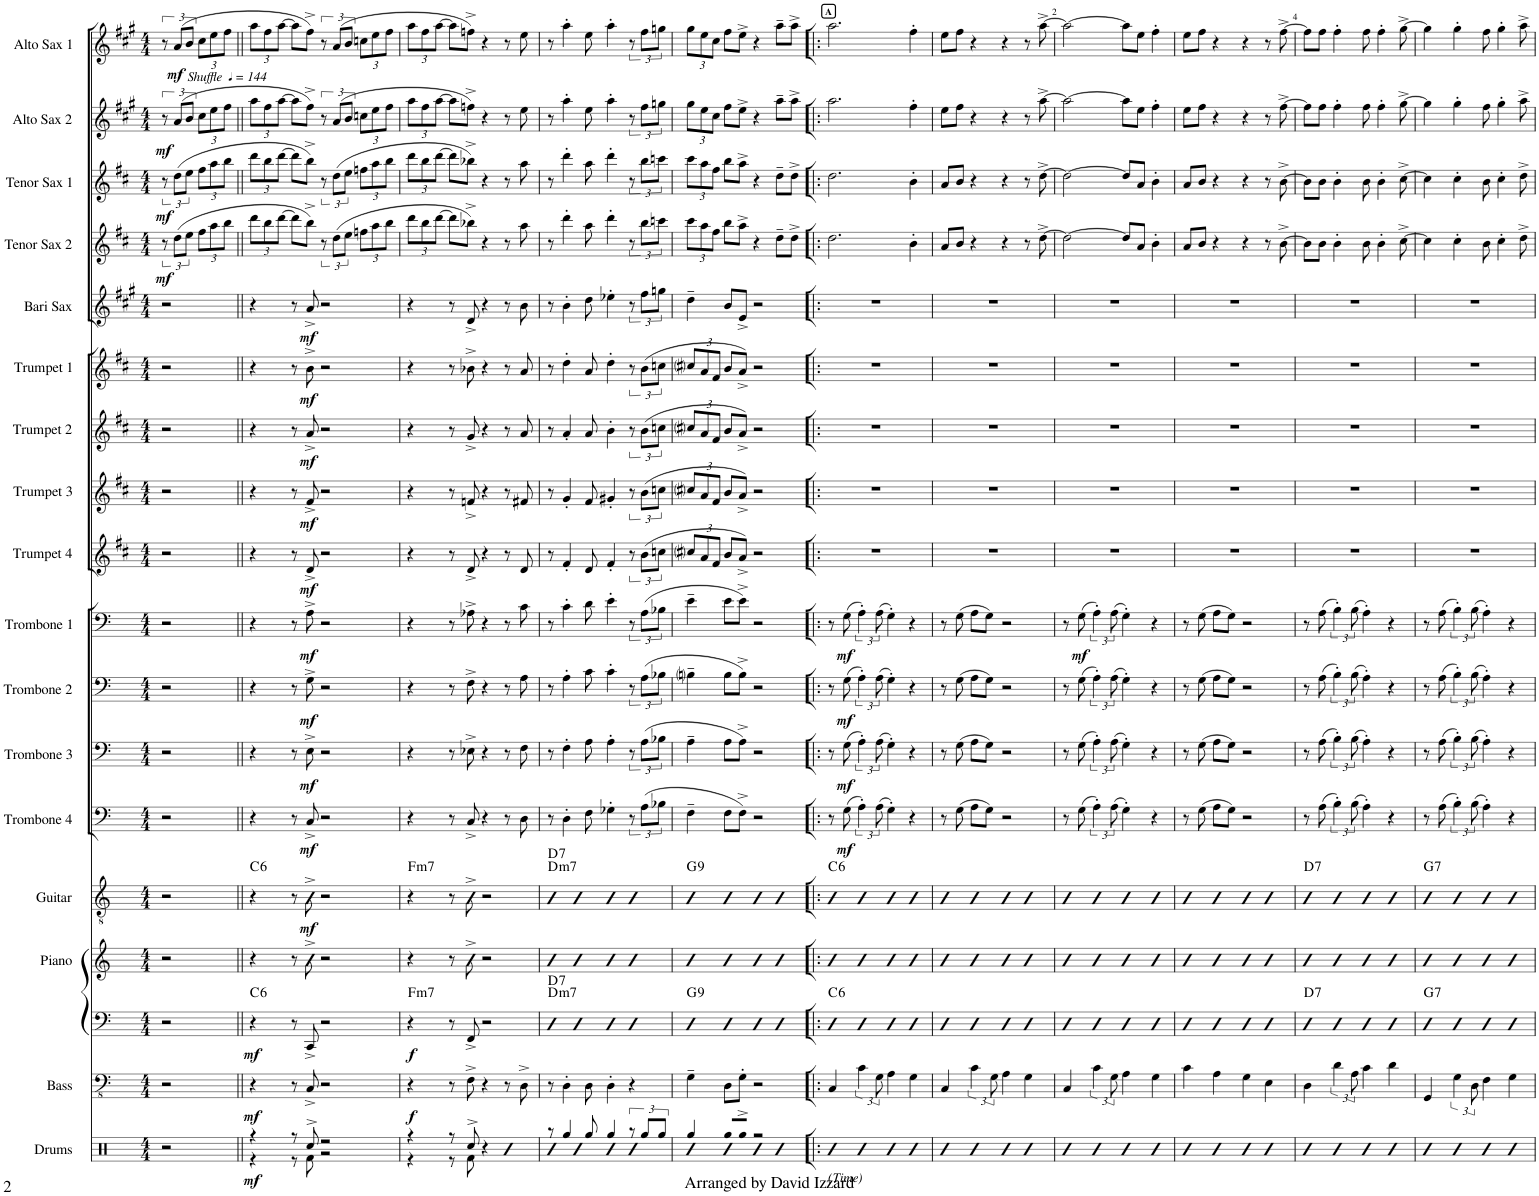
**kern	**dynam	**kern	**dynam	**kern	**dynam	**kern	**kern	**dynam	**harte	**kern	**dynam	**kern	**dynam	**kern	**dynam	**kern	**dynam	**kern	**dynam	**kern	**dynam	**kern	**dynam	**kern	**dynam	**kern	**dynam	**kern	**dynam	**kern	**dynam	**kern	**dynam	**kern	**dynam
*part18	*part18	*part17	*part17	*part16	*part16	*part15	*part14	*part14	*part14	*part13	*part13	*part12	*part12	*part11	*part11	*part10	*part10	*part9	*part9	*part8	*part8	*part7	*part7	*part6	*part6	*part5	*part5	*part4	*part4	*part3	*part3	*part2	*part2	*part1	*part1
*staff18	*staff18	*staff17	*staff17	*staff16	*staff16	*staff15	*staff14	*staff14	*	*staff13	*staff13	*staff12	*staff12	*staff11	*staff11	*staff10	*staff10	*staff9	*staff9	*staff8	*staff8	*staff7	*staff7	*staff6	*staff6	*staff5	*staff5	*staff4	*staff4	*staff3	*staff3	*staff2	*staff2	*staff1	*staff1
*I"Drums	*	*I"Bass	*	*I"Piano	*	*I"Piano	*I"Guitar	*	*	*I"Trombone 4	*	*I"Trombone 3	*	*I"Trombone 2	*	*I"Trombone 1	*	*I"Trumpet 4	*	*I"Trumpet 3	*	*I"Trumpet 2	*	*I"Trumpet 1	*	*I"Bari Sax	*	*I"Tenor Sax 2	*	*I"Tenor Sax 1	*	*I"Alto Sax 2	*	*I"Alto Sax 1	*
*I'Dr.	*	*I'Bass	*	*I'Pno	*	*I'Pno.	*I'Gtr.	*	*	*I'Tbn. 4	*	*I'Tbn. 3	*	*I'Tbn. 2	*	*I'Tbn. 1	*	*I'Tpt. 4	*	*I'Tpt. 3	*	*I'Tpt. 2	*	*I'Tpt. 1	*	*I'Bari	*	*I'Tenor 2	*	*I'Tenor 1	*	*I'Alto 2	*	*I'Alto 1	*
*clefX	*	*clefFv4	*	*clefF4	*	*clefG2	*clefGv2	*	*	*clefF4	*	*clefF4	*	*clefF4	*	*clefF4	*	*clefG2	*	*clefG2	*	*clefG2	*	*clefG2	*	*clefG2	*	*clefG2	*	*clefG2	*	*clefG2	*	*clefG2	*
*	*	*	*	*	*	*	*	*	*	*	*	*	*	*	*	*	*	*Trd1c2	*	*Trd1c2	*	*Trd1c2	*	*Trd1c2	*	*Trd12c21	*	*Trd8c14	*	*Trd8c14	*	*Trd5c9	*	*Trd5c9	*
*k[]	*	*k[]	*	*k[]	*	*k[]	*k[]	*	*	*k[]	*	*k[]	*	*k[]	*	*k[]	*	*k[f#c#]	*	*k[f#c#]	*	*k[f#c#]	*	*k[f#c#]	*	*k[f#c#g#]	*	*k[f#c#]	*	*k[f#c#]	*	*k[f#c#g#]	*	*k[f#c#g#]	*
*M4/4	*	*M4/4	*	*M4/4	*	*M4/4	*M4/4	*	*	*M4/4	*	*M4/4	*	*M4/4	*	*M4/4	*	*M4/4	*	*M4/4	*	*M4/4	*	*M4/4	*	*M4/4	*	*M4/4	*	*M4/4	*	*M4/4	*	*M4/4	*
=	=	=	=	=	=	=	=	=	=	=	=	=	=	=	=	=	=	=	=	=	=	=	=	=	=	=	=	=	=	=	=	=	=	=	=
!	!	!	!	!	!	!	!	!	!	!	!	!	!	!	!	!	!	!	!	!	!	!	!	!	!	!	!	!	!LO:DY:b	!	!LO:DY:b	!	!LO:DY:b	!	!
2r	.	2r	.	2r	.	2r	2r	.	.	2r	.	2r	.	2r	.	2r	.	2r	.	2r	.	2r	.	2r	.	2r	.	12r	mf	12r	mf	12r	mf	12r	.
*	*	*	*	*	*	*	*	*	*	*	*	*	*	*	*	*	*	*	*	*	*	*	*	*	*	*	*	*	*	*	*	*	*	*MM144	*
!	!	!	!	!	!	!	!	!	!	!	!	!	!	!	!	!	!	!	!	!	!	!	!	!	!	!	!	!	!	!	!	!	!	!LO:TX:b:i:t=Shuffle	!
!	!	!	!	!	!	!	!	!	!	!	!	!	!	!	!	!	!	!	!	!	!	!	!	!	!	!	!	!	!	!	!	!	!	!	!LO:DY:b
.	.	.	.	.	.	.	.	.	.	.	.	.	.	.	.	.	.	.	.	.	.	.	.	.	.	.	.	(12dd\L	.	(12dd\L	.	(12a/L	.	(12a/L	mf
.	.	.	.	.	.	.	.	.	.	.	.	.	.	.	.	.	.	.	.	.	.	.	.	.	.	.	.	12ee\J	.	12ee\J	.	12b/J	.	12b/J	.
*	*	*	*	*	*	*	*	*	*	*	*	*	*	*	*	*	*	*	*	*	*	*	*	*	*	*	*	*Xbrackettup	*	*Xbrackettup	*	*Xbrackettup	*	*Xbrackettup	*
.	.	.	.	.	.	.	.	.	.	.	.	.	.	.	.	.	.	.	.	.	.	.	.	.	.	.	.	12ff#\L	.	12ff#\L	.	12cc#\L	.	12cc#\L	.
.	.	.	.	.	.	.	.	.	.	.	.	.	.	.	.	.	.	.	.	.	.	.	.	.	.	.	.	12aa\	.	12aa\	.	12ee\	.	12ee\	.
.	.	.	.	.	.	.	.	.	.	.	.	.	.	.	.	.	.	.	.	.	.	.	.	.	.	.	.	12bb\J	.	12bb\J	.	12ff#\J	.	12ff#\J	.
=||	=||	=||	=||	=||	=||	=||	=||	=||	=||	=||	=||	=||	=||	=||	=||	=||	=||	=||	=||	=||	=||	=||	=||	=||	=||	=||	=||	=||	=||	=||	=||	=||	=||	=||	=||
*^	*	*	*	*	*	*	*	*	*	*	*	*	*	*	*	*	*	*	*	*	*	*	*	*	*	*	*	*	*	*	*	*	*	*	*
!	!	!LO:DY:b	!	!LO:DY:b	!	!LO:DY:b	!	!	!	!LO:H:kt=6	!	!	!	!	!	!	!	!	!	!	!	!	!	!	!	!	!	!	!	!	!	!	!	!	!	!
4r	4r	mf	4r	mf	4r	mf	4r	4r	.	C:maj6	4r	.	4r	.	4r	.	4r	.	4r	.	4r	.	4r	.	4r	.	4r	.	12ddd\L	.	12ddd\L	.	12aa\L	.	12aa\L	.
.	.	.	.	.	.	.	.	.	.	.	.	.	.	.	.	.	.	.	.	.	.	.	.	.	.	.	.	.	12bb\	.	12bb\	.	12ff#\	.	12ff#\	.
.	.	.	.	.	.	.	.	.	.	.	.	.	.	.	.	.	.	.	.	.	.	.	.	.	.	.	.	.	[12ddd\J	.	[12ddd\J	.	[12aa\J	.	[12aa\J	.
8r	8r	.	8r	.	8r	.	8r	8r	.	.	8r	.	8r	.	8r	.	8r	.	8r	.	8r	.	8r	.	8r	.	8r	.	8ddd\L]	.	8ddd\L]	.	8aa\L]	.	8aa\L]	.
!	!	!	!	!	!	!	!	!	!LO:DY:b	!	!	!LO:DY:b	!	!LO:DY:b	!	!LO:DY:b	!	!LO:DY:b	!	!LO:DY:b	!	!LO:DY:b	!	!LO:DY:b	!	!LO:DY:b	!	!LO:DY:b	!	!	!	!	!	!	!	!
8f\	8cc^/	.	8CC^/	.	8CC^/	.	8b^\	8B^\	mf	.	8C^/	mf	8E^\	mf	8G^\	mf	8A^\	mf	8d^/	mf	8f#^/	mf	8a^/	mf	8b^\	mf	8a^/	mf	8bb^\J)	.	8bb^\J)	.	8ff#^\J)	.	8ff#^\J)	.
*	*	*	*	*	*	*	*	*	*	*	*	*	*	*	*	*	*	*	*	*	*	*	*	*	*	*	*	*	*brackettup	*	*brackettup	*	*brackettup	*	*brackettup	*
2r	2r	.	2r	.	2r	.	2r	2r	.	.	2r	.	2r	.	2r	.	2r	.	2r	.	2r	.	2r	.	2r	.	2r	.	12r	.	12r	.	12r	.	12r	.
.	.	.	.	.	.	.	.	.	.	.	.	.	.	.	.	.	.	.	.	.	.	.	.	.	.	.	.	.	(12dd\L	.	(12dd\L	.	(12a/L	.	(12a/L	.
.	.	.	.	.	.	.	.	.	.	.	.	.	.	.	.	.	.	.	.	.	.	.	.	.	.	.	.	.	12ee\J	.	12ee\J	.	12b/J	.	12b/J	.
*	*	*	*	*	*	*	*	*	*	*	*	*	*	*	*	*	*	*	*	*	*	*	*	*	*	*	*	*	*Xbrackettup	*	*Xbrackettup	*	*Xbrackettup	*	*Xbrackettup	*
.	.	.	.	.	.	.	.	.	.	.	.	.	.	.	.	.	.	.	.	.	.	.	.	.	.	.	.	.	12ffn\L	.	12ffn\L	.	12ccn\L	.	12ccn\L	.
.	.	.	.	.	.	.	.	.	.	.	.	.	.	.	.	.	.	.	.	.	.	.	.	.	.	.	.	.	12aa\	.	12aa\	.	12ee\	.	12ee\	.
.	.	.	.	.	.	.	.	.	.	.	.	.	.	.	.	.	.	.	.	.	.	.	.	.	.	.	.	.	12bb\J	.	12bb\J	.	12ff#\J	.	12ff#\J	.
=	=	=	=	=	=	=	=	=	=	=	=	=	=	=	=	=	=	=	=	=	=	=	=	=	=	=	=	=	=	=	=	=	=	=	=	=
!	!	!	!	!LO:DY:b	!	!LO:DY:b	!	!	!	!LO:H:kt=m7	!	!	!	!	!	!	!	!	!	!	!	!	!	!	!	!	!	!	!	!	!	!	!	!	!	!
4r	4r	.	4r	f	4r	f	4r	4r	.	F:min7	4r	.	4r	.	4r	.	4r	.	4r	.	4r	.	4r	.	4r	.	4r	.	12ddd\L	.	12ddd\L	.	12aa\L	.	12aa\L	.
.	.	.	.	.	.	.	.	.	.	.	.	.	.	.	.	.	.	.	.	.	.	.	.	.	.	.	.	.	12bb\	.	12bb\	.	12ff#\	.	12ff#\	.
.	.	.	.	.	.	.	.	.	.	.	.	.	.	.	.	.	.	.	.	.	.	.	.	.	.	.	.	.	[12ddd\J	.	[12ddd\J	.	[12aa\J	.	[12aa\J	.
8r	8r	.	8r	.	8r	.	8r	8r	.	.	8r	.	8r	.	8r	.	8r	.	8r	.	8r	.	8r	.	8r	.	8r	.	8ddd\L]	.	8ddd\L]	.	8aa\L]	.	8aa\L]	.
8f\	8cc^/	.	8FF^\	.	8FF^/	.	8b^\	8B^\	.	.	8C^/	.	8E-X^\	.	8F^\	.	8A-X^\	.	8d^/	.	8fn^/	.	8g^/	.	8b-X^\	.	8d^/	.	8bb-X^\J)	.	8bb-X^\J)	.	8ffn^\J)	.	8ffn^\J)	.
4r	2ryy	.	4r	.	2r	.	2r	2r	.	.	4r	.	4r	.	4r	.	4r	.	4r	.	4r	.	4r	.	4r	.	4r	.	4r	.	4r	.	4r	.	4r	.
4b	.	.	8r	.	.	.	.	.	.	.	8r	.	8r	.	8r	.	8r	.	8r	.	8r	.	8r	.	8r	.	8r	.	8r	.	8r	.	8r	.	8r	.
.	.	.	8DD^\	.	.	.	.	.	.	.	8D\	.	8F\	.	8A\	.	8c\	.	8d/	.	8f#X/	.	8a/	.	8a/	.	8b\	.	8aa\	.	8aa\	.	8ee\	.	8ee\	.
=	=	=	=	=	=	=	=	=	=	=	=	=	=	=	=	=	=	=	=	=	=	=	=	=	=	=	=	=	=	=	=	=	=	=	=	=
!	!	!	!	!	!	!	!	!	!	!LO:H:n=1:kt=m7	!	!	!	!	!	!	!	!	!	!	!	!	!	!	!	!	!	!	!	!	!	!	!	!	!	!
!	!	!	!	!	!	!	!	!	!	!LO:H:n=2:kt=7	!	!	!	!	!	!	!	!	!	!	!	!	!	!	!	!	!	!	!	!	!	!	!	!	!	!
8r	4b	.	8r	.	4D	.	4b	4B	.	D:min7 D:7	8r	.	8r	.	8r	.	8r	.	8r	.	8r	.	8r	.	8r	.	8r	.	8r	.	8r	.	8r	.	8r	.
4gg/	.	.	4DD'\	.	.	.	.	.	.	.	4D'\	.	4F'\	.	4A'\	.	4c'\	.	4f#'/	.	4g'/	.	4a'/	.	4dd'\	.	4b'\	.	4ddd'\	.	4ddd'\	.	4aa'\	.	4aa'\	.
.	4b	.	.	.	4D	.	4b	4B	.	.	.	.	.	.	.	.	.	.	.	.	.	.	.	.	.	.	.	.	.	.	.	.	.	.	.	.
8gg/	.	.	8DD\	.	.	.	.	.	.	.	8F\	.	8A\	.	8c\	.	8d\	.	8d/	.	8f#/	.	8a/	.	8a/	.	8dd\	.	8aa\	.	8aa\	.	8ee\	.	8ee\	.
4gg/	4b	.	4DD'\	.	4D	.	4b	4B	.	.	4G-X'\	.	4A'\	.	4c'\	.	4e'\	.	4f#'/	.	4g#X'/	.	4b'\	.	4dd'\	.	4ee-X'\	.	4ddd'\	.	4ddd'\	.	4aa'\	.	4aa'\	.
*	*	*	*	*	*	*	*	*	*	*	*	*	*	*	*	*	*	*	*	*	*	*	*	*	*	*	*	*	*brackettup	*	*brackettup	*	*brackettup	*	*brackettup	*
12r	4b	.	4r	.	4D	.	4b	4B	.	.	12r	.	12r	.	12r	.	12r	.	12r	.	12r	.	12r	.	12r	.	12r	.	12r	.	12r	.	12r	.	12r	.
12gg/L	.	.	.	.	.	.	.	.	.	.	(12A\L	.	(12A\L	.	(12A\L	.	(12A\L	.	(12b\L	.	(12b\L	.	(12b\L	.	(12b\L	.	12ff#\L	.	12bb\L	.	12bb\L	.	12ff#\L	.	12ff#\L	.
12gg/J	.	.	.	.	.	.	.	.	.	.	12B-X\J	.	12B-X\J	.	12B-X\J	.	12B-X\J	.	12ccn\J	.	12ccn\J	.	12ccn\J	.	12ccn\J	.	12ggn\J	.	12cccn\J	.	12cccn\J	.	12ggn\J	.	12ggn\J	.
=	=	=	=	=	=	=	=	=	=	=	=	=	=	=	=	=	=	=	=	=	=	=	=	=	=	=	=	=	=	=	=	=	=	=	=	=
*	*	*	*	*	*	*	*	*	*	*	*	*	*	*	*	*	*	*	*Xbrackettup	*	*Xbrackettup	*	*Xbrackettup	*	*Xbrackettup	*	*	*	*Xbrackettup	*	*Xbrackettup	*	*Xbrackettup	*	*Xbrackettup	*
!	!	!	!	!	!	!	!	!	!	!LO:H:kt=9	!	!	!	!	!	!	!	!	!	!	!	!	!	!	!	!	!	!	!	!	!	!	!	!	!	!
4gg/	4b	.	4GG~\	.	4D	.	4b	4B	.	G:9	4F~\	.	4A~\	.	4Bni~\	.	4e~\	.	12cc#i/L	.	12cc#i/L	.	12cc#i/L	.	12cc#i/L	.	4dd~\	.	12ccc#\L	.	12ccc#\L	.	12gg#\L	.	12gg#\L	.
.	.	.	.	.	.	.	.	.	.	.	.	.	.	.	.	.	.	.	12a/	.	12a/	.	12a/	.	12a/	.	.	.	12aa\	.	12aa\	.	12ee\	.	12ee\	.
.	.	.	.	.	.	.	.	.	.	.	.	.	.	.	.	.	.	.	12f#/J	.	12f#/J	.	12f#/J	.	12f#/J	.	.	.	12ff#\J	.	12ff#\J	.	12cc#\J	.	12cc#\J	.
8ggL	4b	.	8DD\L	.	4D	.	4b	4B	.	.	8F\L	.	8A\L	.	8B\L	.	8e\L	.	8b/L	.	8b/L	.	8b/L	.	8b/L	.	8b/L	.	8bb\L	.	8bb\L	.	8ff#\L	.	8ff#\L	.
8gg^J	.	.	8GG'\J	.	.	.	.	.	.	.	8F^\J)	.	8A^\J)	.	8B^\J)	.	8e^\J)	.	8a^/J)	.	8a^/J)	.	8a^/J)	.	8a^/J)	.	8e^/J	.	8aa^\J	.	8aa^\J	.	8ee^\J	.	8ee^\J	.
2r	4b	.	2r	.	4D	.	4b	4B	.	.	2r	.	2r	.	2r	.	2r	.	2r	.	2r	.	2r	.	2r	.	2r	.	4r	.	4r	.	4r	.	4r	.
.	4b	.	.	.	4D	.	4b	4B	.	.	.	.	.	.	.	.	.	.	.	.	.	.	.	.	.	.	.	.	8dd~\L	.	8dd~\L	.	8aa~\L	.	8aa~\L	.
.	.	.	.	.	.	.	.	.	.	.	.	.	.	.	.	.	.	.	.	.	.	.	.	.	.	.	.	.	8dd^\J	.	8dd^\J	.	8aa^\J	.	8aa^\J	.
*v	*v	*	*	*	*	*	*	*	*	*	*	*	*	*	*	*	*	*	*	*	*	*	*	*	*	*	*	*	*	*	*	*	*	*	*	*
=!|:	=!|:	=!|:	=!|:	=!|:	=!|:	=!|:	=!|:	=!|:	=!|:	=!|:	=!|:	=!|:	=!|:	=!|:	=!|:	=!|:	=!|:	=!|:	=!|:	=!|:	=!|:	=!|:	=!|:	=!|:	=!|:	=!|:	=!|:	=!|:	=!|:	=!|:	=!|:	=!|:	=!|:	=!|:	=!|:
!	!	!	!	!	!	!	!	!	!	!	!	!	!	!	!	!	!	!	!	!	!	!	!	!	!	!	!	!	!	!	!	!	!	!LO:TX:a:B:t=A	!
!LO:TX:b:i:t=(Time)	!	!	!	!	!	!	!	!	!LO:H:kt=6	!	!	!	!	!	!	!	!	!	!	!	!	!	!	!	!	!	!	!	!	!	!	!	!	!	!
4b	.	4CC/	.	4D	.	4b	4B	.	C:maj6	8r	.	8r	.	8r	.	8r	.	1r	.	1r	.	1r	.	1r	.	1r	.	2.dd\	.	2.dd\	.	2.aa\	.	2.aa\	.
!	!	!	!	!	!	!	!	!	!	!	!LO:DY:b	!	!LO:DY:b	!	!LO:DY:b	!	!LO:DY:b	!	!	!	!	!	!	!	!	!	!	!	!	!	!	!	!	!	!
.	.	.	.	.	.	.	.	.	.	(8G\	mf	(8G\	mf	(8G\	mf	(8G\	mf	.	.	.	.	.	.	.	.	.	.	.	.	.	.	.	.	.	.
4b	.	6C\	.	4D	.	4b	4B	.	.	6A'\)	.	6A'\)	.	6A'\)	.	6A'\)	.	.	.	.	.	.	.	.	.	.	.	.	.	.	.	.	.	.	.
.	.	12GG\	.	.	.	.	.	.	.	(12A\	.	(12A\	.	(12A\	.	(12A\	.	.	.	.	.	.	.	.	.	.	.	.	.	.	.	.	.	.	.
4b	.	4AA\	.	4D	.	4b	4B	.	.	4G'\)	.	4G'\)	.	4G'\)	.	4G'\)	.	.	.	.	.	.	.	.	.	.	.	.	.	.	.	.	.	.	.
4b	.	4GG\	.	4D	.	4b	4B	.	.	4r	.	4r	.	4r	.	4r	.	.	.	.	.	.	.	.	.	.	.	4b'\	.	4b'\	.	4ff#'\	.	4ff#'\	.
=1	=1	=1	=1	=1	=1	=1	=1	=1	=1	=1	=1	=1	=1	=1	=1	=1	=1	=1	=1	=1	=1	=1	=1	=1	=1	=1	=1	=1	=1	=1	=1	=1	=1	=1	=1
4b	.	4CC/	.	4D	.	4b	4B	.	.	8r	.	8r	.	8r	.	8r	.	1r	.	1r	.	1r	.	1r	.	1r	.	8a/L	.	8a/L	.	8ee\L	.	8ee\L	.
.	.	.	.	.	.	.	.	.	.	(8G\	.	(8G\	.	(8G\	.	(8G\	.	.	.	.	.	.	.	.	.	.	.	8b/J	.	8b/J	.	8ff#\J	.	8ff#\J	.
4b	.	6C\	.	4D	.	4b	4B	.	.	8A\L	.	8A\L	.	8A\L	.	8A\L	.	.	.	.	.	.	.	.	.	.	.	4r	.	4r	.	4r	.	4r	.
.	.	.	.	.	.	.	.	.	.	8G\J)	.	8G\J)	.	8G\J)	.	8G\J)	.	.	.	.	.	.	.	.	.	.	.	.	.	.	.	.	.	.	.
.	.	12GG\	.	.	.	.	.	.	.	.	.	.	.	.	.	.	.	.	.	.	.	.	.	.	.	.	.	.	.	.	.	.	.	.	.
4b	.	4AA\	.	4D	.	4b	4B	.	.	2r	.	2r	.	2r	.	2r	.	.	.	.	.	.	.	.	.	.	.	4r	.	4r	.	4r	.	4r	.
4b	.	4GG\	.	4D	.	4b	4B	.	.	.	.	.	.	.	.	.	.	.	.	.	.	.	.	.	.	.	.	8r	.	8r	.	8r	.	8r	.
.	.	.	.	.	.	.	.	.	.	.	.	.	.	.	.	.	.	.	.	.	.	.	.	.	.	.	.	[8dd^\	.	[8dd^\	.	[8aa^\	.	[8aa^\	.
=2	=2	=2	=2	=2	=2	=2	=2	=2	=2	=2	=2	=2	=2	=2	=2	=2	=2	=2	=2	=2	=2	=2	=2	=2	=2	=2	=2	=2	=2	=2	=2	=2	=2	=2	=2
4b	.	4CC/	.	4D	.	4b	4B	.	.	8r	.	8r	.	8r	.	8r	.	1r	.	1r	.	1r	.	1r	.	1r	.	2dd\_	.	2dd\_	.	2aa\_	.	2aa\_	.
!	!	!	!	!	!	!	!	!	!	!	!	!	!	!	!	!	!LO:DY:b	!	!	!	!	!	!	!	!	!	!	!	!	!	!	!	!	!	!
.	.	.	.	.	.	.	.	.	.	(8G\	.	(8G\	.	(8G\	.	(8G\	mf	.	.	.	.	.	.	.	.	.	.	.	.	.	.	.	.	.	.
4b	.	6C\	.	4D	.	4b	4B	.	.	6A'\)	.	6A'\)	.	6A'\)	.	6A'\)	.	.	.	.	.	.	.	.	.	.	.	.	.	.	.	.	.	.	.
.	.	12GG\	.	.	.	.	.	.	.	(12A\	.	(12A\	.	(12A\	.	(12A\	.	.	.	.	.	.	.	.	.	.	.	.	.	.	.	.	.	.	.
4b	.	4AA\	.	4D	.	4b	4B	.	.	4G'\)	.	4G'\)	.	4G'\)	.	4G'\)	.	.	.	.	.	.	.	.	.	.	.	8dd/L]	.	8dd/L]	.	8aa\L]	.	8aa\L]	.
.	.	.	.	.	.	.	.	.	.	.	.	.	.	.	.	.	.	.	.	.	.	.	.	.	.	.	.	8a/J	.	8a/J	.	8ee\J	.	8ee\J	.
4b	.	4GG\	.	4D	.	4b	4B	.	.	4r	.	4r	.	4r	.	4r	.	.	.	.	.	.	.	.	.	.	.	4b'\	.	4b'\	.	4ff#'\	.	4ff#'\	.
=3	=3	=3	=3	=3	=3	=3	=3	=3	=3	=3	=3	=3	=3	=3	=3	=3	=3	=3	=3	=3	=3	=3	=3	=3	=3	=3	=3	=3	=3	=3	=3	=3	=3	=3	=3
4b	.	4C\	.	4D	.	4b	4B	.	.	8r	.	8r	.	8r	.	8r	.	1r	.	1r	.	1r	.	1r	.	1r	.	8a/L	.	8a/L	.	8ee\L	.	8ee\L	.
.	.	.	.	.	.	.	.	.	.	(8G\	.	(8G\	.	(8G\	.	(8G\	.	.	.	.	.	.	.	.	.	.	.	8b/J	.	8b/J	.	8ff#\J	.	8ff#\J	.
4b	.	4AA\	.	4D	.	4b	4B	.	.	8A\L	.	8A\L	.	8A\L	.	8A\L	.	.	.	.	.	.	.	.	.	.	.	4r	.	4r	.	4r	.	4r	.
.	.	.	.	.	.	.	.	.	.	8G\J)	.	8G\J)	.	8G\J)	.	8G\J)	.	.	.	.	.	.	.	.	.	.	.	.	.	.	.	.	.	.	.
4b	.	4GG\	.	4D	.	4b	4B	.	.	2r	.	2r	.	2r	.	2r	.	.	.	.	.	.	.	.	.	.	.	4r	.	4r	.	4r	.	4r	.
4b	.	4EE\	.	4D	.	4b	4B	.	.	.	.	.	.	.	.	.	.	.	.	.	.	.	.	.	.	.	.	8r	.	8r	.	8r	.	8r	.
.	.	.	.	.	.	.	.	.	.	.	.	.	.	.	.	.	.	.	.	.	.	.	.	.	.	.	.	[8b^\	.	[8b^\	.	[8ff#^\	.	[8ff#^\	.
=4	=4	=4	=4	=4	=4	=4	=4	=4	=4	=4	=4	=4	=4	=4	=4	=4	=4	=4	=4	=4	=4	=4	=4	=4	=4	=4	=4	=4	=4	=4	=4	=4	=4	=4	=4
!	!	!	!	!	!	!	!	!	!LO:H:kt=7	!	!	!	!	!	!	!	!	!	!	!	!	!	!	!	!	!	!	!	!	!	!	!	!	!	!
4b	.	4DD\	.	4D	.	4b	4B	.	D:7	8r	.	8r	.	8r	.	8r	.	1r	.	1r	.	1r	.	1r	.	1r	.	8b\L]	.	8b\L]	.	8ff#\L]	.	8ff#\L]	.
.	.	.	.	.	.	.	.	.	.	(8A\	.	(8A\	.	(8A\	.	(8A\	.	.	.	.	.	.	.	.	.	.	.	8b\J	.	8b\J	.	8ff#\J	.	8ff#\J	.
4b	.	6D\	.	4D	.	4b	4B	.	.	6B'\)	.	6B'\)	.	6B'\)	.	6B'\)	.	.	.	.	.	.	.	.	.	.	.	4b'\	.	4b'\	.	4ff#'\	.	4ff#'\	.
.	.	12AA\	.	.	.	.	.	.	.	(12B\	.	(12B\	.	(12B\	.	(12B\	.	.	.	.	.	.	.	.	.	.	.	.	.	.	.	.	.	.	.
4b	.	4C\	.	4D	.	4b	4B	.	.	4A'\)	.	4A'\)	.	4A'\)	.	4A'\)	.	.	.	.	.	.	.	.	.	.	.	8b\	.	8b\	.	8ff#\	.	8ff#\	.
.	.	.	.	.	.	.	.	.	.	.	.	.	.	.	.	.	.	.	.	.	.	.	.	.	.	.	.	4b'\	.	4b'\	.	4ff#'\	.	4ff#'\	.
4b	.	4D\	.	4D	.	4b	4B	.	.	4r	.	4r	.	4r	.	4r	.	.	.	.	.	.	.	.	.	.	.	.	.	.	.	.	.	.	.
.	.	.	.	.	.	.	.	.	.	.	.	.	.	.	.	.	.	.	.	.	.	.	.	.	.	.	.	[8cc#^\	.	[8cc#^\	.	[8gg#^\	.	[8gg#^\	.
=5	=5	=5	=5	=5	=5	=5	=5	=5	=5	=5	=5	=5	=5	=5	=5	=5	=5	=5	=5	=5	=5	=5	=5	=5	=5	=5	=5	=5	=5	=5	=5	=5	=5	=5	=5
!	!	!	!	!	!	!	!	!	!LO:H:kt=7	!	!	!	!	!	!	!	!	!	!	!	!	!	!	!	!	!	!	!	!	!	!	!	!	!	!
4b	.	4GGG/	.	4D	.	4b	4B	.	G:7	8r	.	8r	.	8r	.	8r	.	1r	.	1r	.	1r	.	1r	.	1r	.	4cc#\]	.	4cc#\]	.	4gg#\]	.	4gg#\]	.
.	.	.	.	.	.	.	.	.	.	(8A\	.	(8A\	.	(8A\	.	(8A\	.	.	.	.	.	.	.	.	.	.	.	.	.	.	.	.	.	.	.
4b	.	6GG\	.	4D	.	4b	4B	.	.	6B'\)	.	6B'\)	.	6B'\)	.	6B'\)	.	.	.	.	.	.	.	.	.	.	.	4cc#'\	.	4cc#'\	.	4gg#'\	.	4gg#'\	.
.	.	12DD\	.	.	.	.	.	.	.	(12B\	.	(12B\	.	(12B\	.	(12B\	.	.	.	.	.	.	.	.	.	.	.	.	.	.	.	.	.	.	.
4b	.	4FF\	.	4D	.	4b	4B	.	.	4A'\)	.	4A'\)	.	4A'\)	.	4A'\)	.	.	.	.	.	.	.	.	.	.	.	8b\	.	8b\	.	8ff#\	.	8ff#\	.
.	.	.	.	.	.	.	.	.	.	.	.	.	.	.	.	.	.	.	.	.	.	.	.	.	.	.	.	4cc#'\	.	4cc#'\	.	4gg#'\	.	4gg#'\	.
4b	.	4GG\	.	4D	.	4b	4B	.	.	4r	.	4r	.	4r	.	4r	.	.	.	.	.	.	.	.	.	.	.	.	.	.	.	.	.	.	.
.	.	.	.	.	.	.	.	.	.	.	.	.	.	.	.	.	.	.	.	.	.	.	.	.	.	.	.	8dd^\	.	8dd^\	.	8aa^\	.	8aa^\	.
=	=	=	=	=	=	=	=	=	=	=	=	=	=	=	=	=	=	=	=	=	=	=	=	=	=	=	=	=	=	=	=	=	=	=	=
*-	*-	*-	*-	*-	*-	*-	*-	*-	*-	*-	*-	*-	*-	*-	*-	*-	*-	*-	*-	*-	*-	*-	*-	*-	*-	*-	*-	*-	*-	*-	*-	*-	*-	*-	*-
